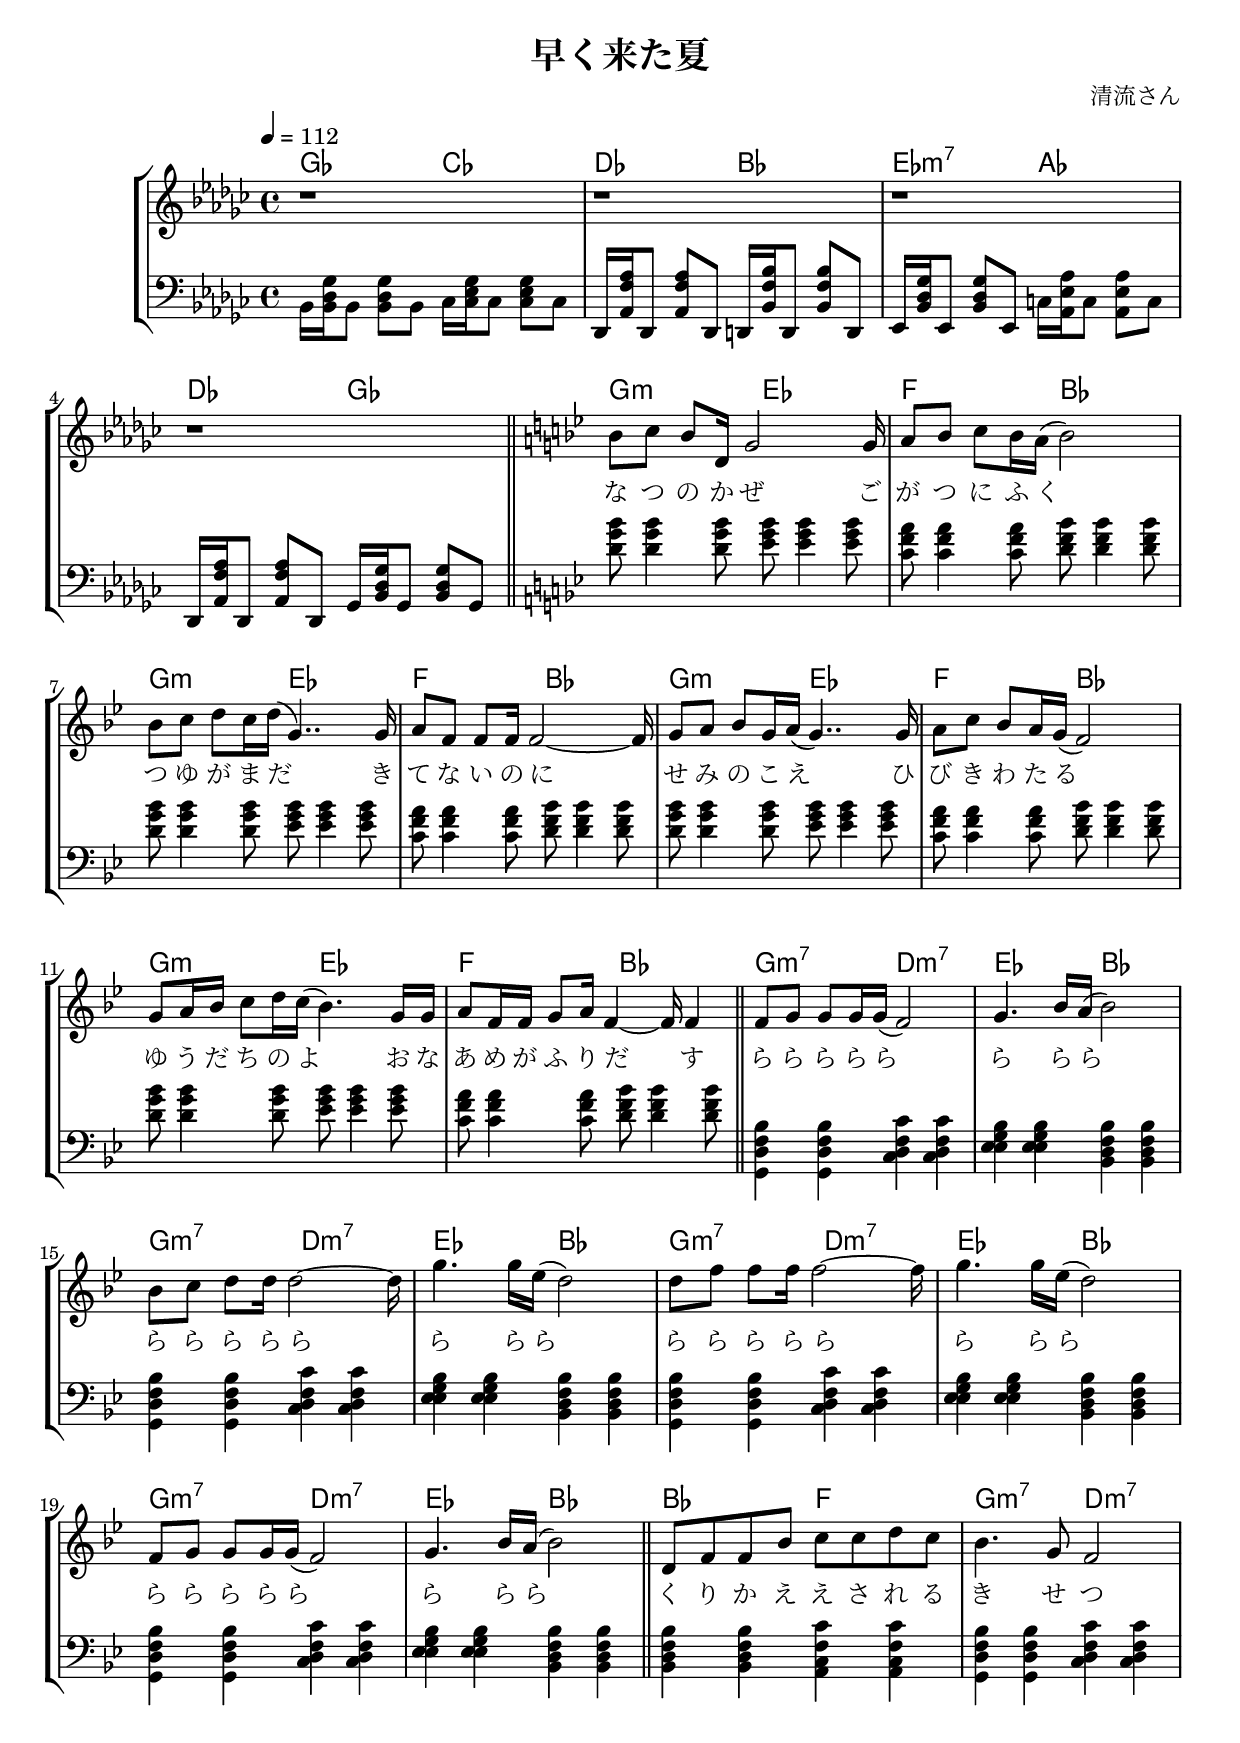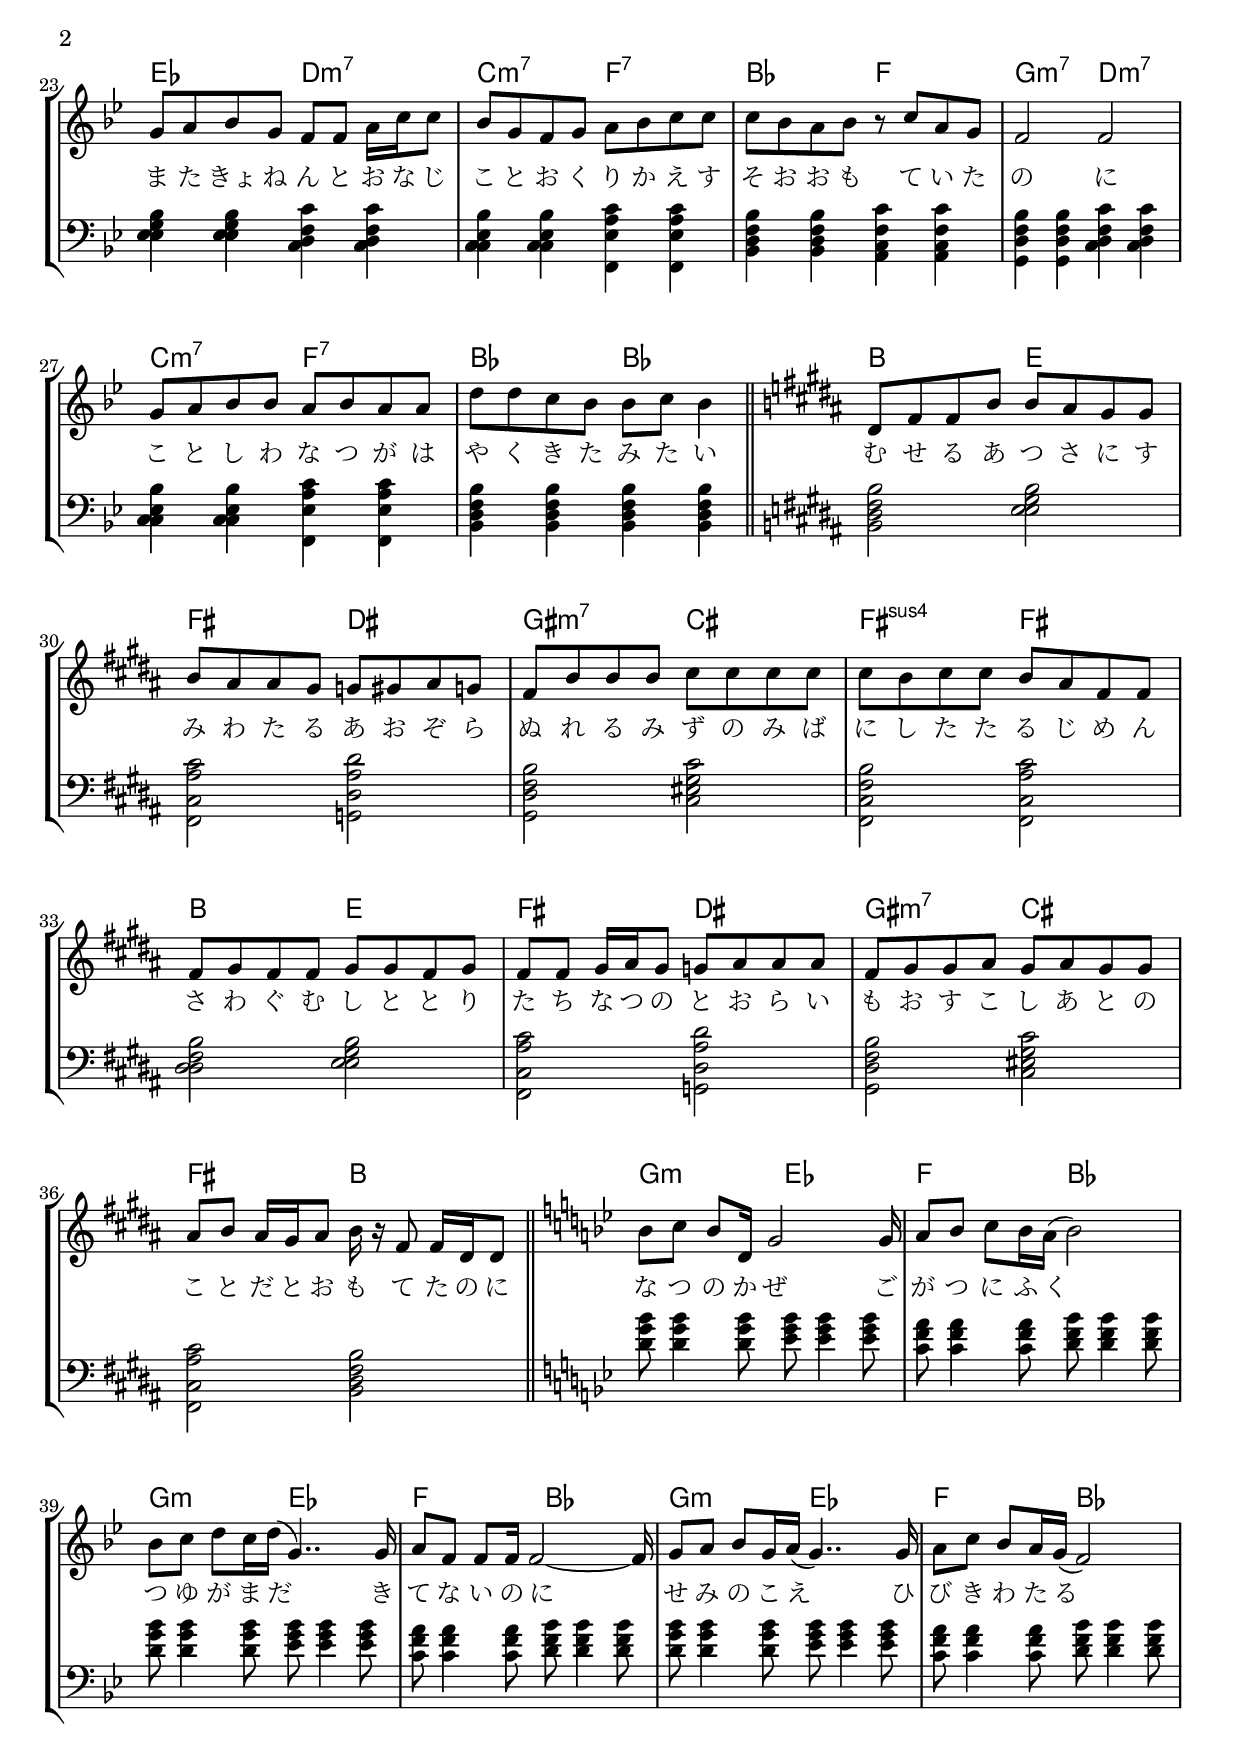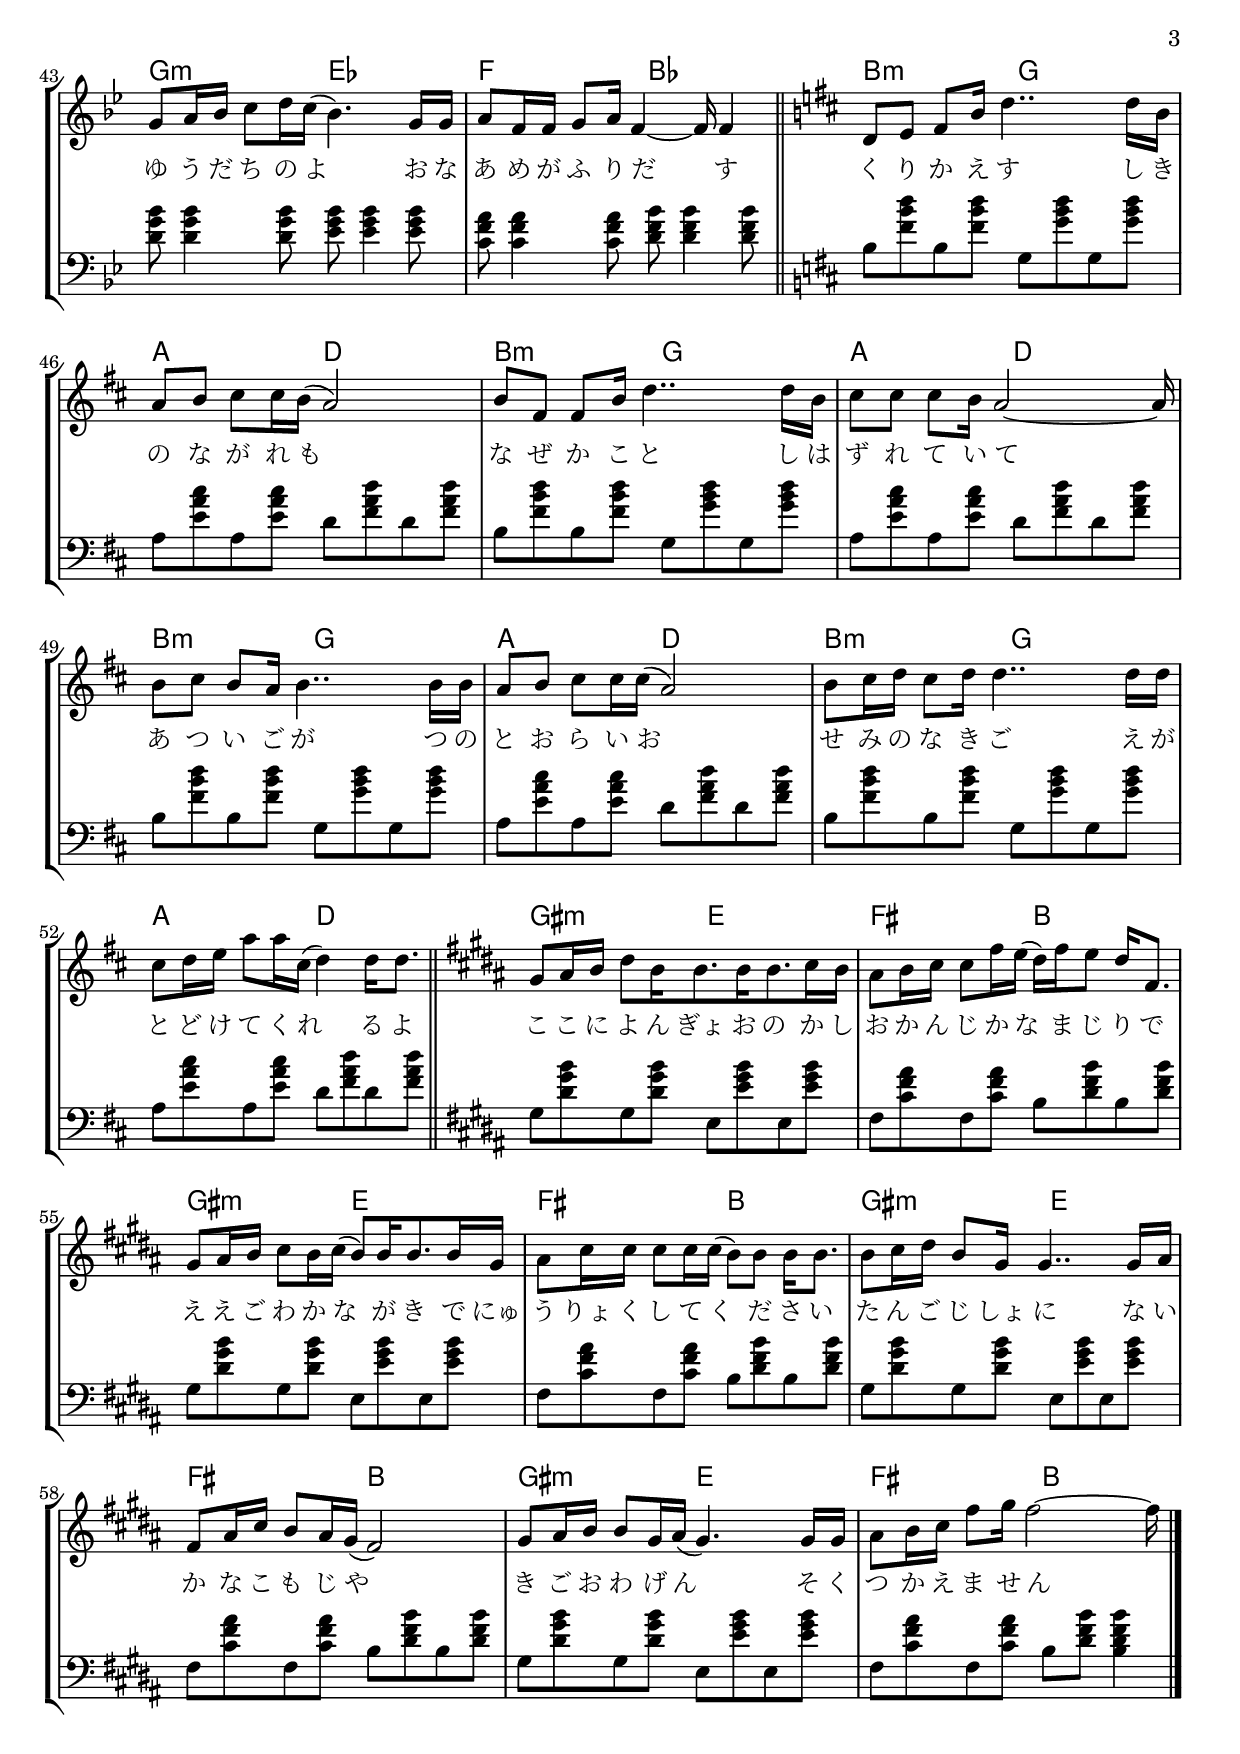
\version "2.12.1"

\header {
	title = \markup {早く来た夏}
	composer = \markup \center-column {清流さん}
}

harmony = \chordmode {
	ges2 ces des bes es:min7 as des ges 

	g:m es f bes g:m es f bes g:m es f bes g:m es f bes 

	g:min7 d:min7 es bes g:min7 d:min7 es bes g:min7 d:min7 es bes g:min7 d:min7 es bes 

	bes f g:min7 d:min7 es d:min7 c:min7 f:7 bes f g:min7 d:min7 c:min7 f:7 bes bes 

	b e fis dis gis:min7 cis fis:sus4 fis b e fis dis gis:min7 cis fis b 

	g:m es f bes g:m es f bes g:m es f bes g:m es f bes 

	b:m g a d b:m g a d b:m g a d b:m g a d 

	gis:m e fis b gis:m e fis b gis:m e fis b gis:m e fis b 
}

melody = {
	\key ges \major
	\tempo 4 = 112
	r1 | r1 | r1 | r1   
	\set Staff.midiInstrument = #"mmi0.42"
		\key bes \major
 bes'8  c''8  bes'8  d'16  g'2  g'16 
	a'8  bes'8  c''8  bes'16  a'16  (bes'2) 
	bes'8  c''8  d''8  c''16  d''16  (g'4..)  g'16 
	a'8  f'8  f'8  f'16  f'2~f'16 
	g'8  a'8  bes'8  g'16  a'16  (g'4..)  g'16 
	a'8  c''8  bes'8  a'16  g'16  (f'2) 
	g'8  a'16  bes'16  c''8  d''16  c''16  (bes'4.)  g'16  g'16 
	a'8  f'16  f'16  g'8  a'16  f'4~f'16  f'4
	\set Staff.midiInstrument = #"Harmonica"
	 f'8  g'8  g'8  g'16  g'16  (f'2) 
	g'4.  bes'16  a'16  (bes'2) 
	bes'8  c''8  d''8  d''16  d''2~d''16 
	g''4.  g''16  es''16  (d''2) 
	d''8  f''8  f''8  f''16  f''2~f''16 
	g''4.  g''16  es''16  (d''2) 
	f'8  g'8  g'8  g'16  g'16  (f'2) 
	g'4.  bes'16  a'16  (bes'2)
	\set Staff.midiInstrument = #"mmi0.42"
	 d'8  f'8  f'8  bes'8  c''8  c''8  d''8  c''8 
	bes'4.  g'8  f'2 
	g'8  a'8  bes'8  g'8  f'8  f'8  a'16  c''16  c''8 
	bes'8  g'8  f'8  g'8  a'8  bes'8  c''8  c''8 
	c''8  bes'8  a'8  bes'8  r8  c''8  a'8  g'8 
	f'2  f'2 
	g'8  a'8  bes'8  bes'8  a'8  bes'8  a'8  a'8 
	d''8  d''8  c''8  bes'8  bes'8  c''8  bes'4
	\set Staff.midiInstrument = #"mmi0.42"
		\key b \major
 dis'8  fis'8  fis'8  b'8  b'8  ais'8  gis'8  gis'8 
	b'8  ais'8  ais'8  gis'8  g'8  gis'8  ais'8  g'8 
	fis'8  b'8  b'8  b'8  cis''8  cis''8  cis''8  cis''8 
	cis''8  b'8  cis''8  cis''8  b'8  ais'8  fis'8  fis'8 
	fis'8  gis'8  fis'8  fis'8  gis'8  gis'8  fis'8  gis'8 
	fis'8  fis'8  gis'16  ais'16  gis'8  g'8  ais'8  ais'8  ais'8 
	fis'8  gis'8  gis'8  ais'8  gis'8  ais'8  gis'8  gis'8 
	ais'8  b'8  ais'16  gis'16  ais'8  b'16  r16  fis'8  fis'16  dis'16  dis'8
	\set Staff.midiInstrument = #"mmi0.42"
		\key bes \major
 bes'8  c''8  bes'8  d'16  g'2  g'16 
	a'8  bes'8  c''8  bes'16  a'16  (bes'2) 
	bes'8  c''8  d''8  c''16  d''16  (g'4..)  g'16 
	a'8  f'8  f'8  f'16  f'2~f'16 
	g'8  a'8  bes'8  g'16  a'16  (g'4..)  g'16 
	a'8  c''8  bes'8  a'16  g'16  (f'2) 
	g'8  a'16  bes'16  c''8  d''16  c''16  (bes'4.)  g'16  g'16 
	a'8  f'16  f'16  g'8  a'16  f'4~f'16  f'4
	\set Staff.midiInstrument = #"mmi0.42"
		\key d \major
 d'8  e'8  fis'8  b'16  d''4..  d''16  b'16 
	a'8  b'8  cis''8  cis''16  b'16  (a'2) 
	b'8  fis'8  fis'8  b'16  d''4..  d''16  b'16 
	cis''8  cis''8  cis''8  b'16  a'2~a'16 
	b'8  cis''8  b'8  a'16  b'4..  b'16  b'16 
	a'8  b'8  cis''8  cis''16  cis''16  (a'2) 
	b'8  cis''16  d''16  cis''8  d''16  d''4..  d''16  d''16 
	cis''8  d''16  e''16  a''8  a''16  cis''16  (d''4)  d''16  d''8.
	\set Staff.midiInstrument = #"Harmonica"
		\key b \major
 gis'8  ais'16  b'16  dis''8  b'16  b'8.  b'16  b'8.  cis''16  b'16 
	ais'8  b'16  cis''16  cis''8  fis''16  e''16  (dis''16)  fis''16  e''8  dis''16  fis'8. 
	gis'8  ais'16  b'16  cis''8  b'16  cis''16  (b'8)  b'16  b'8.  b'16  gis'16 
	ais'8  cis''16  cis''16  cis''8  cis''16  cis''16  (b'8)  b'8  b'16  b'8. 
	b'8  cis''16  dis''16  b'8  gis'16  gis'4..  gis'16  ais'16 
	fis'8  ais'16  cis''16  b'8  ais'16  gis'16  (fis'2) 
	gis'8  ais'16  b'16  b'8  gis'16  ais'16  (gis'4.)  gis'16  gis'16 
	ais'8  b'16  cis''16  fis''8  gis''16  fis''2~fis''16
	\bar "|."
}

words = \lyricmode {
	
	な  つ  の  か  ぜ  ご  が  つ  に  ふ  く  つ  ゆ  が  ま  だ  き  て  な  い  の  に  せ  み  の  こ  え  ひ  び  き  わ  た  る  ゆ  う  だ  ち  の  よ  お  な  あ  め  が  ふ  り  だ  す  
	ら  ら  ら  ら  ら  ら  ら  ら  ら  ら  ら  ら  ら  ら  ら  ら  ら  ら  ら  ら  ら  ら  ら  ら  ら  ら  ら  ら  ら  ら  ら  ら  
	く  り  か  え  え  さ  れ  る  き  せ  つ  ま  た  きょ  ね  ん  と  お  な  じ  こ  と  お  く  り  か  え  す  そ  お  お  も  て  い  た  の  に  こ  と  し  わ  な  つ  が  は  や  く  き  た  み  た  い  
	む  せ  る  あ  つ  さ  に  す  み  わ  た  る  あ  お  ぞ  ら  ぬ  れ  る  み  ず  の  み  ば  に  し  た  た  る  じ  め  ん  さ  わ  ぐ  む  し  と  と  り  た  ち  な  つ  の  と  お  ら  い  も  お  す  こ  し  あ  と  の  こ  と  だ  と  お  も  て  た  の  に  
	な  つ  の  か  ぜ  ご  が  つ  に  ふ  く  つ  ゆ  が  ま  だ  き  て  な  い  の  に  せ  み  の  こ  え  ひ  び  き  わ  た  る  ゆ  う  だ  ち  の  よ  お  な  あ  め  が  ふ  り  だ  す  
	く  り  か  え  す  し  き  の  な  が  れ  も  な  ぜ  か  こ  と  し  は  ず  れ  て  い  て  あ  つ  い  ご  が  つ  の  と  お  ら  い  お  せ  み  の  な  き  ご  え  が  と  ど  け  て  く  れ  る  よ  
	こ  こ  に  よ  ん  ぎょ  お  の  か  し  お  か  ん  じ  か  な  ま  じ  り  で  え  え  ご  わ  か  な  が  き  で  にゅ  う  りょ  く  し  て  く  だ  さ  い  た  ん  ご  じ  しょ  に  な  い  か  な  こ  も  じ  や  き  ご  お  わ  げ  ん  そ  く  つ  か  え  ま  せ  ん  
}

tempochange = {
	\tempo 4 = 112
	r1 | r1 | r1 | r1 \bar "||"
	\tempo 4 = 112
	r1 | r1 | r1 | r1 | r1 | r1 | r1 | r1 \bar "||"
	\tempo 4 = 112
	r1 | r1 | r1 | r1 | r1 | r1 | r1 | r1 \bar "||"
	\tempo 4 = 112
	r1 | r1 | r1 | r1 | r1 | r1 | r1 | r1 \bar "||"
	\tempo 4 = 112
	r1 | r1 | r1 | r1 | r1 | r1 | r1 | r1 \bar "||"
	\tempo 4 = 112
	r1 | r1 | r1 | r1 | r1 | r1 | r1 | r1 \bar "||"
	\tempo 4 = 112
	r1 | r1 | r1 | r1 | r1 | r1 | r1 | r1 \bar "||"
	\tempo 4 = 112
	r1 | r1 | r1 | r1 | r1 | r1 | r1 | r1 \bar "|."
}

mainacc = {
	\clef bass
	\set Staff.midiInstrument = #"Acoustic Guitar (steel)"
	\key ges \major
	\tempo 4 = 112
	bes,16 <bes, des ges>16 bes,8 <bes, des ges>8 bes,8
	ces16 <ces es ges>16 ces8 <ces es ges>8 ces8
	des,16 <as, f as>16 des,8 <as, f as>8 des,8
	d,16 <bes, f bes>16 d,8 <bes, f bes>8 d,8
	es,16 <bes, des ges>16 es,8 <bes, des ges>8 es,8
	c16 <as, es as>16 c8 <as, es as>8 c8
	des,16 <as, f as>16 des,8 <as, f as>8 des,8
	ges,16 <bes, des ges>16 ges,8 <bes, des ges>8 ges,8
	\bar "||"

	\set Staff.midiInstrument = #"Acoustic Guitar (nylon)"
	\key bes \major
	<d' g' bes'>8 <d' g' bes'>4 <d' g' bes'>8
	<es' g' bes'>8 <es' g' bes'>4 <es' g' bes'>8
	<c' f' a'>8 <c' f' a'>4 <c' f' a'>8
	<d' f' bes'>8 <d' f' bes'>4 <d' f' bes'>8
	<d' g' bes'>8 <d' g' bes'>4 <d' g' bes'>8
	<es' g' bes'>8 <es' g' bes'>4 <es' g' bes'>8
	<c' f' a'>8 <c' f' a'>4 <c' f' a'>8
	<d' f' bes'>8 <d' f' bes'>4 <d' f' bes'>8
	<d' g' bes'>8 <d' g' bes'>4 <d' g' bes'>8
	<es' g' bes'>8 <es' g' bes'>4 <es' g' bes'>8
	<c' f' a'>8 <c' f' a'>4 <c' f' a'>8
	<d' f' bes'>8 <d' f' bes'>4 <d' f' bes'>8
	<d' g' bes'>8 <d' g' bes'>4 <d' g' bes'>8
	<es' g' bes'>8 <es' g' bes'>4 <es' g' bes'>8
	<c' f' a'>8 <c' f' a'>4 <c' f' a'>8
	<d' f' bes'>8 <d' f' bes'>4 <d' f' bes'>8
	\bar "||"

	\set Staff.midiInstrument = #"Acoustic Guitar (nylon)"
	<g, d f bes>4 <g, d f bes>4
	<d c f c'>4 <d c f c'>4
	<es es g bes>4 <es es g bes>4
	<bes, d f bes>4 <bes, d f bes>4
	<g, d f bes>4 <g, d f bes>4
	<d c f c'>4 <d c f c'>4
	<es es g bes>4 <es es g bes>4
	<bes, d f bes>4 <bes, d f bes>4
	<g, d f bes>4 <g, d f bes>4
	<d c f c'>4 <d c f c'>4
	<es es g bes>4 <es es g bes>4
	<bes, d f bes>4 <bes, d f bes>4
	<g, d f bes>4 <g, d f bes>4
	<d c f c'>4 <d c f c'>4
	<es es g bes>4 <es es g bes>4
	<bes, d f bes>4 <bes, d f bes>4
	\bar "||"

	\set Staff.midiInstrument = #"Acoustic Guitar (nylon)"
	<bes, d f bes>4 <bes, d f bes>4
	<a, c f c'>4 <a, c f c'>4
	<g, d f bes>4 <g, d f bes>4
	<d c f c'>4 <d c f c'>4
	<es es g bes>4 <es es g bes>4
	<d c f c'>4 <d c f c'>4
	<c c es bes>4 <c c es bes>4
	<f, es a c'>4 <f, es a c'>4
	<bes, d f bes>4 <bes, d f bes>4
	<a, c f c'>4 <a, c f c'>4
	<g, d f bes>4 <g, d f bes>4
	<d c f c'>4 <d c f c'>4
	<c c es bes>4 <c c es bes>4
	<f, es a c'>4 <f, es a c'>4
	<bes, d f bes>4 <bes, d f bes>4
	<bes, d f bes>4 <bes, d f bes>4
	\bar "||"

	\set Staff.midiInstrument = #"Acoustic Guitar (nylon)"
	\key b \major
	<b, dis fis b>2
	<e e gis b>2
	<fis, cis ais cis'>2
	<g, dis ais dis'>2
	<gis, dis fis b>2
	<eis cis gis cis'>2
	<fis, cis fis b>2
	<fis, cis ais cis'>2
	<dis dis fis b>2
	<e e gis b>2
	<fis, cis ais cis'>2
	<g, dis ais dis'>2
	<gis, dis fis b>2
	<eis cis gis cis'>2
	<fis, cis ais cis'>2
	<b, dis fis b>2
	\bar "||"

	\set Staff.midiInstrument = #"Acoustic Guitar (nylon)"
	\key bes \major
	<d' g' bes'>8 <d' g' bes'>4 <d' g' bes'>8
	<es' g' bes'>8 <es' g' bes'>4 <es' g' bes'>8
	<c' f' a'>8 <c' f' a'>4 <c' f' a'>8
	<d' f' bes'>8 <d' f' bes'>4 <d' f' bes'>8
	<d' g' bes'>8 <d' g' bes'>4 <d' g' bes'>8
	<es' g' bes'>8 <es' g' bes'>4 <es' g' bes'>8
	<c' f' a'>8 <c' f' a'>4 <c' f' a'>8
	<d' f' bes'>8 <d' f' bes'>4 <d' f' bes'>8
	<d' g' bes'>8 <d' g' bes'>4 <d' g' bes'>8
	<es' g' bes'>8 <es' g' bes'>4 <es' g' bes'>8
	<c' f' a'>8 <c' f' a'>4 <c' f' a'>8
	<d' f' bes'>8 <d' f' bes'>4 <d' f' bes'>8
	<d' g' bes'>8 <d' g' bes'>4 <d' g' bes'>8
	<es' g' bes'>8 <es' g' bes'>4 <es' g' bes'>8
	<c' f' a'>8 <c' f' a'>4 <c' f' a'>8
	<d' f' bes'>8 <d' f' bes'>4 <d' f' bes'>8
	\bar "||"

	\set Staff.midiInstrument = #"Acoustic Guitar (nylon)"
	\key d \major
	b8 <fis' b' d''> b <fis' b' d''>
	g8 <g' b' d''> g <g' b' d''>
	a8 <e' a' cis''> a <e' a' cis''>
	d'8 <fis' a' d''> d' <fis' a' d''>
	b8 <fis' b' d''> b <fis' b' d''>
	g8 <g' b' d''> g <g' b' d''>
	a8 <e' a' cis''> a <e' a' cis''>
	d'8 <fis' a' d''> d' <fis' a' d''>
	b8 <fis' b' d''> b <fis' b' d''>
	g8 <g' b' d''> g <g' b' d''>
	a8 <e' a' cis''> a <e' a' cis''>
	d'8 <fis' a' d''> d' <fis' a' d''>
	b8 <fis' b' d''> b <fis' b' d''>
	g8 <g' b' d''> g <g' b' d''>
	a8 <e' a' cis''> a <e' a' cis''>
	d'8 <fis' a' d''> d' <fis' a' d''>
	\bar "||"

	\set Staff.midiInstrument = #"Acoustic Guitar (nylon)"
	\key b \major
	gis8 <dis' gis' b'> gis <dis' gis' b'>
	e8 <e' gis' b'> e <e' gis' b'>
	fis8 <cis' fis' ais'> fis <cis' fis' ais'>
	b8 <dis' fis' b'> b <dis' fis' b'>
	gis8 <dis' gis' b'> gis <dis' gis' b'>
	e8 <e' gis' b'> e <e' gis' b'>
	fis8 <cis' fis' ais'> fis <cis' fis' ais'>
	b8 <dis' fis' b'> b <dis' fis' b'>
	gis8 <dis' gis' b'> gis <dis' gis' b'>
	e8 <e' gis' b'> e <e' gis' b'>
	fis8 <cis' fis' ais'> fis <cis' fis' ais'>
	b8 <dis' fis' b'> b <dis' fis' b'>
	gis8 <dis' gis' b'> gis <dis' gis' b'>
	e8 <e' gis' b'> e <e' gis' b'>
	fis8 <cis' fis' ais'> fis <cis' fis' ais'>
	b8 <dis' fis' b'>8 <b dis' fis' b'>4
	\bar "|."
}

subacc = {
	\clef bass
	\set Staff.midiInstrument = #"Electric Guitar (jazz)"
	\key ges \major
	\tempo 4 = 112
	bes,8 ges des bes,
	ces8 ges es ces
	des,8 as f as,
	d,8 bes f bes,
	es,8 ges des bes,
	c8 as es as,
	des,8 as f as,
	ges,8 ges des bes,
	\bar "||"

	\set Staff.midiInstrument = #"Acoustic Guitar (steel)"
	\key bes \major
	g8 r16 <d' g' bes'>16 <d' g' bes'>8 r16 g16
	es8 r16 <es' g' bes'>16 <es' g' bes'>8 r16 es16
	f8 r16 <c' f' a'>16 <c' f' a'>8 r16 f16
	bes8 r16 <d' f' bes'>16 <d' f' bes'>8 r16 bes16
	g8 r16 <d' g' bes'>16 <d' g' bes'>8 r16 g16
	es8 r16 <es' g' bes'>16 <es' g' bes'>8 r16 es16
	f8 r16 <c' f' a'>16 <c' f' a'>8 r16 f16
	bes8 r16 <d' f' bes'>16 <d' f' bes'>8 r16 bes16
	g8 r16 <d' g' bes'>16 <d' g' bes'>8 r16 g16
	es8 r16 <es' g' bes'>16 <es' g' bes'>8 r16 es16
	f8 r16 <c' f' a'>16 <c' f' a'>8 r16 f16
	bes8 r16 <d' f' bes'>16 <d' f' bes'>8 r16 bes16
	g8 r16 <d' g' bes'>16 <d' g' bes'>8 r16 g16
	es8 r16 <es' g' bes'>16 <es' g' bes'>8 r16 es16
	f8 r16 <c' f' a'>16 <c' f' a'>8 r16 f16
	bes8 r16 <d' f' bes'>16 <d' f' bes'>8 r16 bes16
	\bar "||"

	\set Staff.midiInstrument = #"Acoustic Guitar (steel)"
	r8 g, <d f bes>4
	r8 d <c f c'>4
	r8 es <es g bes>4
	r8 bes, <d f bes>4
	r8 g, <d f bes>4
	r8 d <c f c'>4
	r8 es <es g bes>4
	r8 bes, <d f bes>4
	r8 g, <d f bes>4
	r8 d <c f c'>4
	r8 es <es g bes>4
	r8 bes, <d f bes>4
	r8 g, <d f bes>4
	r8 d <c f c'>4
	r8 es <es g bes>4
	r8 bes, <d f bes>4
	\bar "||"

	\set Staff.midiInstrument = #"Acoustic Guitar (steel)"
	r8 bes, <d f bes>4
	r8 a, <c f c'>4
	r8 g, <d f bes>4
	r8 d <c f c'>4
	r8 es <es g bes>4
	r8 d <c f c'>4
	r8 c <c es bes>4
	r8 f, <es a c'>4
	r8 bes, <d f bes>4
	r8 a, <c f c'>4
	r8 g, <d f bes>4
	r8 d <c f c'>4
	r8 c <c es bes>4
	r8 f, <es a c'>4
	r8 bes, <d f bes>4
	r8 bes, <d f bes>4
	\bar "||"

	\set Staff.midiInstrument = #"Acoustic Guitar (steel)"
	\key b \major
	<b, dis fis b>4 <b, dis fis b>4
	<e e gis b>4 <e e gis b>4
	<fis, cis ais cis'>4 <fis, cis ais cis'>4
	<g, dis ais dis'>4 <g, dis ais dis'>4
	<gis, dis fis b>4 <gis, dis fis b>4
	<eis cis gis cis'>4 <eis cis gis cis'>4
	<fis, cis fis b>4 <fis, cis fis b>4
	<fis, cis ais cis'>4 <fis, cis ais cis'>4
	<dis dis fis b>4 <dis dis fis b>4
	<e e gis b>4 <e e gis b>4
	<fis, cis ais cis'>4 <fis, cis ais cis'>4
	<g, dis ais dis'>4 <g, dis ais dis'>4
	<gis, dis fis b>4 <gis, dis fis b>4
	<eis cis gis cis'>4 <eis cis gis cis'>4
	<fis, cis ais cis'>4 <fis, cis ais cis'>4
	<b, dis fis b>4 <b, dis fis b>4
	\bar "||"

	\set Staff.midiInstrument = #"Acoustic Guitar (steel)"
	\key bes \major
	g8 r16 <d' g' bes'>16 <d' g' bes'>8 r16 g16
	es8 r16 <es' g' bes'>16 <es' g' bes'>8 r16 es16
	f8 r16 <c' f' a'>16 <c' f' a'>8 r16 f16
	bes8 r16 <d' f' bes'>16 <d' f' bes'>8 r16 bes16
	g8 r16 <d' g' bes'>16 <d' g' bes'>8 r16 g16
	es8 r16 <es' g' bes'>16 <es' g' bes'>8 r16 es16
	f8 r16 <c' f' a'>16 <c' f' a'>8 r16 f16
	bes8 r16 <d' f' bes'>16 <d' f' bes'>8 r16 bes16
	g8 r16 <d' g' bes'>16 <d' g' bes'>8 r16 g16
	es8 r16 <es' g' bes'>16 <es' g' bes'>8 r16 es16
	f8 r16 <c' f' a'>16 <c' f' a'>8 r16 f16
	bes8 r16 <d' f' bes'>16 <d' f' bes'>8 r16 bes16
	g8 r16 <d' g' bes'>16 <d' g' bes'>8 r16 g16
	es8 r16 <es' g' bes'>16 <es' g' bes'>8 r16 es16
	f8 r16 <c' f' a'>16 <c' f' a'>8 r16 f16
	bes8 r16 <d' f' bes'>16 <d' f' bes'>8 r16 bes16
	\bar "||"

	\set Staff.midiInstrument = #"Acoustic Guitar (steel)"
	\key d \major
	<b fis' b' d''>4 <b fis' b' d''>4
	<g g' b' d''>4 <g g' b' d''>4
	<a e' a' cis''>4 <a e' a' cis''>4
	<d' fis' a' d''>4 <d' fis' a' d''>4
	<b fis' b' d''>4 <b fis' b' d''>4
	<g g' b' d''>4 <g g' b' d''>4
	<a e' a' cis''>4 <a e' a' cis''>4
	<d' fis' a' d''>4 <d' fis' a' d''>4
	<b fis' b' d''>4 <b fis' b' d''>4
	<g g' b' d''>4 <g g' b' d''>4
	<a e' a' cis''>4 <a e' a' cis''>4
	<d' fis' a' d''>4 <d' fis' a' d''>4
	<b fis' b' d''>4 <b fis' b' d''>4
	<g g' b' d''>4 <g g' b' d''>4
	<a e' a' cis''>4 <a e' a' cis''>4
	<d' fis' a' d''>4 <d' fis' a' d''>4
	\bar "||"

	\set Staff.midiInstrument = #"Acoustic Guitar (steel)"
	\key b \major
	<gis dis' gis' b'>4 <gis dis' gis' b'>4
	<e e' gis' b'>4 <e e' gis' b'>4
	<fis cis' fis' ais'>4 <fis cis' fis' ais'>4
	<b dis' fis' b'>4 <b dis' fis' b'>4
	<gis dis' gis' b'>4 <gis dis' gis' b'>4
	<e e' gis' b'>4 <e e' gis' b'>4
	<fis cis' fis' ais'>4 <fis cis' fis' ais'>4
	<b dis' fis' b'>4 <b dis' fis' b'>4
	<gis dis' gis' b'>4 <gis dis' gis' b'>4
	<e e' gis' b'>4 <e e' gis' b'>4
	<fis cis' fis' ais'>4 <fis cis' fis' ais'>4
	<b dis' fis' b'>4 <b dis' fis' b'>4
	<gis dis' gis' b'>4 <gis dis' gis' b'>4
	<e e' gis' b'>4 <e e' gis' b'>4
	<fis cis' fis' ais'>4 <fis cis' fis' ais'>4
	<b dis' fis' b'>2
	\bar "|."
}

percA = {
	\drummode {
	r4 hh4 hh4 hh4  |hh4 hh4 hh4 hh4  |hh4 hh4 hh4 hh4  |r1  \bar "||"
	r4 hh4 hh4 hh4  |hh4 hh4 hh4 hh4  |hh4 hh4 hh4 hh4  |hh4 hh4 hh4 hh4  |r4 hh4 hh4 hh4  |hh4 hh4 hh4 hh4  |hh4 hh4 hh4 hh4  |r1  \bar "||"
	r4 hh4 hh4 hh4  |hh4 hh4 hh4 hh4  |hh4 hh4 hh4 hh4  |hh4 hh4 hh4 hh4  |r4 hh4 hh4 hh4  |hh4 hh4 hh4 hh4  |hh4 hh4 hh4 hh4  |r1  \bar "||"
	r4 hh4 hh4 hh4  |hh4 hh4 hh4 hh4  |hh4 hh4 hh4 hh4  |hh4 hh4 hh4 hh4  |r4 hh4 hh4 hh4  |hh4 hh4 hh4 hh4  |hh4 hh4 hh4 hh4  |r1  \bar "||"
	r4 hh4 hh4 hh4  |hh4 hh4 hh4 hh4  |hh4 hh4 hh4 hh4  |hh4 hh4 hh4 hh4  |r4 hh4 hh4 hh4  |hh4 hh4 hh4 hh4  |hh4 hh4 hh4 hh4  |r1  \bar "||"
	r4 hh4 hh4 hh4  |hh4 hh4 hh4 hh4  |hh4 hh4 hh4 hh4  |hh4 hh4 hh4 hh4  |r4 hh4 hh4 hh4  |hh4 hh4 hh4 hh4  |hh4 hh4 hh4 hh4  |r1  \bar "||"
	r4 hh4 hh4 hh4  |hh4 hh4 hh4 hh4  |hh4 hh4 hh4 hh4  |hh4 hh4 hh4 hh4  |r4 hh4 hh4 hh4  |hh4 hh4 hh4 hh4  |hh4 hh4 hh4 hh4  |r1  \bar "||"
	r4 hh4 hh4 hh4  |hh4 hh4 hh4 hh4  |hh4 hh4 hh4 hh4  |hh4 hh4 hh4 hh4  |r4 hh4 hh4 hh4  |hh4 hh4 hh4 hh4  |hh4 hh4 hh4 hh4  |r1  \bar "|."
	}
}

percB = {
	\drummode {
	r4 sn8 sn4. sn4  |r4 sn8 sn4. sn4  |r4 sn8 sn4. sn4  |sn16 sn16 sn16 sn16 sn16 sn16 sn16 sn16 sn16 sn16 sn16 sn16 sn16 sn16 sn16 sn16  \bar "||"
	r4 sn8 sn4. sn4  |r4 sn8 sn4. sn4  |r4 sn8 sn4. sn4  |r4 sn8 sn4. sn4  |r4 sn8 sn4. sn4  |r4 sn8 sn4. sn4  |r4 sn8 sn4. sn4  |sn16 sn16 sn16 sn16 sn16 sn16 sn16 sn16 sn16 sn16 sn16 sn16 sn16 sn16 sn16 sn16  \bar "||"
	r4 sn8 sn4. sn4  |r4 sn8 sn4. sn4  |r4 sn8 sn4. sn4  |r4 sn8 sn4. sn4  |r4 sn8 sn4. sn4  |r4 sn8 sn4. sn4  |r4 sn8 sn4. sn4  |sn16 sn16 sn16 sn16 sn16 sn16 sn16 sn16 sn16 sn16 sn16 sn16 sn16 sn16 sn16 sn16  \bar "||"
	r4 sn8 sn4. sn4  |r4 sn8 sn4. sn4  |r4 sn8 sn4. sn4  |r4 sn8 sn4. sn4  |r4 sn8 sn4. sn4  |r4 sn8 sn4. sn4  |r4 sn8 sn4. sn4  |sn16 sn16 sn16 sn16 sn16 sn16 sn16 sn16 sn16 sn16 sn16 sn16 sn16 sn16 sn16 sn16  \bar "||"
	r4 sn8 sn4. sn4  |r4 sn8 sn4. sn4  |r4 sn8 sn4. sn4  |r4 sn8 sn4. sn4  |r4 sn8 sn4. sn4  |r4 sn8 sn4. sn4  |r4 sn8 sn4. sn4  |sn16 sn16 sn16 sn16 sn16 sn16 sn16 sn16 sn16 sn16 sn16 sn16 sn16 sn16 sn16 sn16  \bar "||"
	r4 sn8 sn4. sn4  |r4 sn8 sn4. sn4  |r4 sn8 sn4. sn4  |r4 sn8 sn4. sn4  |r4 sn8 sn4. sn4  |r4 sn8 sn4. sn4  |r4 sn8 sn4. sn4  |sn16 sn16 sn16 sn16 sn16 sn16 sn16 sn16 sn16 sn16 sn16 sn16 sn16 sn16 sn16 sn16  \bar "||"
	r4 sn8 sn4. sn4  |r4 sn8 sn4. sn4  |r4 sn8 sn4. sn4  |r4 sn8 sn4. sn4  |r4 sn8 sn4. sn4  |r4 sn8 sn4. sn4  |r4 sn8 sn4. sn4  |sn16 sn16 sn16 sn16 sn16 sn16 sn16 sn16 sn16 sn16 sn16 sn16 sn16 sn16 sn16 sn16  \bar "||"
	r4 sn8 sn4. sn4  |r4 sn8 sn4. sn4  |r4 sn8 sn4. sn4  |r4 sn8 sn4. sn4  |r4 sn8 sn4. sn4  |r4 sn8 sn4. sn4  |r4 sn8 sn4. sn4  |sn16 sn16 sn16 sn16 sn16 sn16 sn16 sn16 sn16 sn16 sn16 sn16 sn16 sn16 sn16 sn16  \bar "|."
	}
}

percC = {
	\drummode {
	bd4 bd4 bd4 bd4  |bd4 bd4 bd4 bd8 bd8  |bd4 bd4 bd4 bd4  |bd4 bd4 bd8 bd8 bd8 bd8  \bar "||"
	bd4 bd4 bd4 bd4  |bd4 bd4 bd4 bd8 bd8  |bd4 bd4 bd4 bd4  |bd4 bd4 bd4 bd8 bd8  |bd4 bd4 bd4 bd4  |bd4 bd4 bd4 bd8 bd8  |bd4 bd4 bd4 bd4  |bd4 bd4 bd8 bd8 bd8 bd8  \bar "||"
	bd4 bd4 bd4 bd4  |bd4 bd4 bd4 bd8 bd8  |bd4 bd4 bd4 bd4  |bd4 bd4 bd4 bd8 bd8  |bd4 bd4 bd4 bd4  |bd4 bd4 bd4 bd8 bd8  |bd4 bd4 bd4 bd4  |bd4 bd4 bd8 bd8 bd8 bd8  \bar "||"
	bd4 bd4 bd4 bd4  |bd4 bd4 bd4 bd8 bd8  |bd4 bd4 bd4 bd4  |bd4 bd4 bd4 bd8 bd8  |bd4 bd4 bd4 bd4  |bd4 bd4 bd4 bd8 bd8  |bd4 bd4 bd4 bd4  |bd4 bd4 bd8 bd8 bd8 bd8  \bar "||"
	bd4 bd4 bd4 bd4  |bd4 bd4 bd4 bd8 bd8  |bd4 bd4 bd4 bd4  |bd4 bd4 bd4 bd8 bd8  |bd4 bd4 bd4 bd4  |bd4 bd4 bd4 bd8 bd8  |bd4 bd4 bd4 bd4  |bd4 bd4 bd8 bd8 bd8 bd8  \bar "||"
	bd4 bd4 bd4 bd4  |bd4 bd4 bd4 bd8 bd8  |bd4 bd4 bd4 bd4  |bd4 bd4 bd4 bd8 bd8  |bd4 bd4 bd4 bd4  |bd4 bd4 bd4 bd8 bd8  |bd4 bd4 bd4 bd4  |bd4 bd4 bd8 bd8 bd8 bd8  \bar "||"
	bd4 bd4 bd4 bd4  |bd4 bd4 bd4 bd8 bd8  |bd4 bd4 bd4 bd4  |bd4 bd4 bd4 bd8 bd8  |bd4 bd4 bd4 bd4  |bd4 bd4 bd4 bd8 bd8  |bd4 bd4 bd4 bd4  |bd4 bd4 bd8 bd8 bd8 bd8  \bar "||"
	bd4 bd4 bd4 bd4  |bd4 bd4 bd4 bd8 bd8  |bd4 bd4 bd4 bd4  |bd4 bd4 bd4 bd8 bd8  |bd4 bd4 bd4 bd4  |bd4 bd4 bd4 bd8 bd8  |bd4 bd4 bd4 bd4  |bd4 bd4 bd8 bd8 bd8 bd8  \bar "|."
	}
}

percD = {
	\drummode {
	r8 hhp4 hhp4 hhp4 hhp8  |r8 hhp4 hhp4 hhp4 hhp8  |r8 hhp4 hhp4 hhp4 hhp8  |r8 hhp4 hhp4 hhp4 hhp8  \bar "||"
	r8 hhp4 hhp4 hhp4 hhp8  |r8 hhp4 hhp4 hhp4 hhp8  |r8 hhp4 hhp4 hhp4 hhp8  |r8 hhp4 hhp4 hhp4 hhp8  |r8 hhp4 hhp4 hhp4 hhp8  |r8 hhp4 hhp4 hhp4 hhp8  |r8 hhp4 hhp4 hhp4 hhp8  |r8 hhp4 hhp4 hhp4 hhp8  \bar "||"
	r8 hhp4 hhp4 hhp4 hhp8  |r8 hhp4 hhp4 hhp4 hhp8  |r8 hhp4 hhp4 hhp4 hhp8  |r8 hhp4 hhp4 hhp4 hhp8  |r8 hhp4 hhp4 hhp4 hhp8  |r8 hhp4 hhp4 hhp4 hhp8  |r8 hhp4 hhp4 hhp4 hhp8  |r8 hhp4 hhp4 hhp4 hhp8  \bar "||"
	r8 hhp4 hhp4 hhp4 hhp8  |r8 hhp4 hhp4 hhp4 hhp8  |r8 hhp4 hhp4 hhp4 hhp8  |r8 hhp4 hhp4 hhp4 hhp8  |r8 hhp4 hhp4 hhp4 hhp8  |r8 hhp4 hhp4 hhp4 hhp8  |r8 hhp4 hhp4 hhp4 hhp8  |r8 hhp4 hhp4 hhp4 hhp8  \bar "||"
	r8 hhp4 hhp4 hhp4 hhp8  |r8 hhp4 hhp4 hhp4 hhp8  |r8 hhp4 hhp4 hhp4 hhp8  |r8 hhp4 hhp4 hhp4 hhp8  |r8 hhp4 hhp4 hhp4 hhp8  |r8 hhp4 hhp4 hhp4 hhp8  |r8 hhp4 hhp4 hhp4 hhp8  |r8 hhp4 hhp4 hhp4 hhp8  \bar "||"
	r8 hhp4 hhp4 hhp4 hhp8  |r8 hhp4 hhp4 hhp4 hhp8  |r8 hhp4 hhp4 hhp4 hhp8  |r8 hhp4 hhp4 hhp4 hhp8  |r8 hhp4 hhp4 hhp4 hhp8  |r8 hhp4 hhp4 hhp4 hhp8  |r8 hhp4 hhp4 hhp4 hhp8  |r8 hhp4 hhp4 hhp4 hhp8  \bar "||"
	r8 hhp4 hhp4 hhp4 hhp8  |r8 hhp4 hhp4 hhp4 hhp8  |r8 hhp4 hhp4 hhp4 hhp8  |r8 hhp4 hhp4 hhp4 hhp8  |r8 hhp4 hhp4 hhp4 hhp8  |r8 hhp4 hhp4 hhp4 hhp8  |r8 hhp4 hhp4 hhp4 hhp8  |r8 hhp4 hhp4 hhp4 hhp8  \bar "||"
	r8 hhp4 hhp4 hhp4 hhp8  |r8 hhp4 hhp4 hhp4 hhp8  |r8 hhp4 hhp4 hhp4 hhp8  |r8 hhp4 hhp4 hhp4 hhp8  |r8 hhp4 hhp4 hhp4 hhp8  |r8 hhp4 hhp4 hhp4 hhp8  |r8 hhp4 hhp4 hhp4 hhp8  |r8 hhp4 hhp4 hhp4 hhp8  \bar "|."
	}
}

percE = {
	\drummode {
	cymc1  |r1 |r1 |r1 \bar "||"
	cymc1  |r1 |r1 |r1 |cymc1  |r1 |r1 |r1 \bar "||"
	cymc1  |r1 |r1 |r1 |cymc1  |r1 |r1 |r1 \bar "||"
	cymc1  |r1 |r1 |r1 |cymc1  |r1 |r1 |r1 \bar "||"
	cymc1  |r1 |r1 |r1 |cymc1  |r1 |r1 |r1 \bar "||"
	cymc1  |r1 |r1 |r1 |cymc1  |r1 |r1 |r1 \bar "||"
	cymc1  |r1 |r1 |r1 |cymc1  |r1 |r1 |r1 \bar "||"
	cymc1  |r1 |r1 |r1 |cymc1  |r1 |r1 |r1 \bar "|."
	}
}

\score {
	<<
		\new StaffGroup <<
			\new ChordNames {\harmony}
			\new Voice = "melody" {\melody}
			\new Lyrics \lyricsto "melody" \words
			\new Staff = "mainacc" {\mainacc}
		>>
	>>
	\layout { }
}
